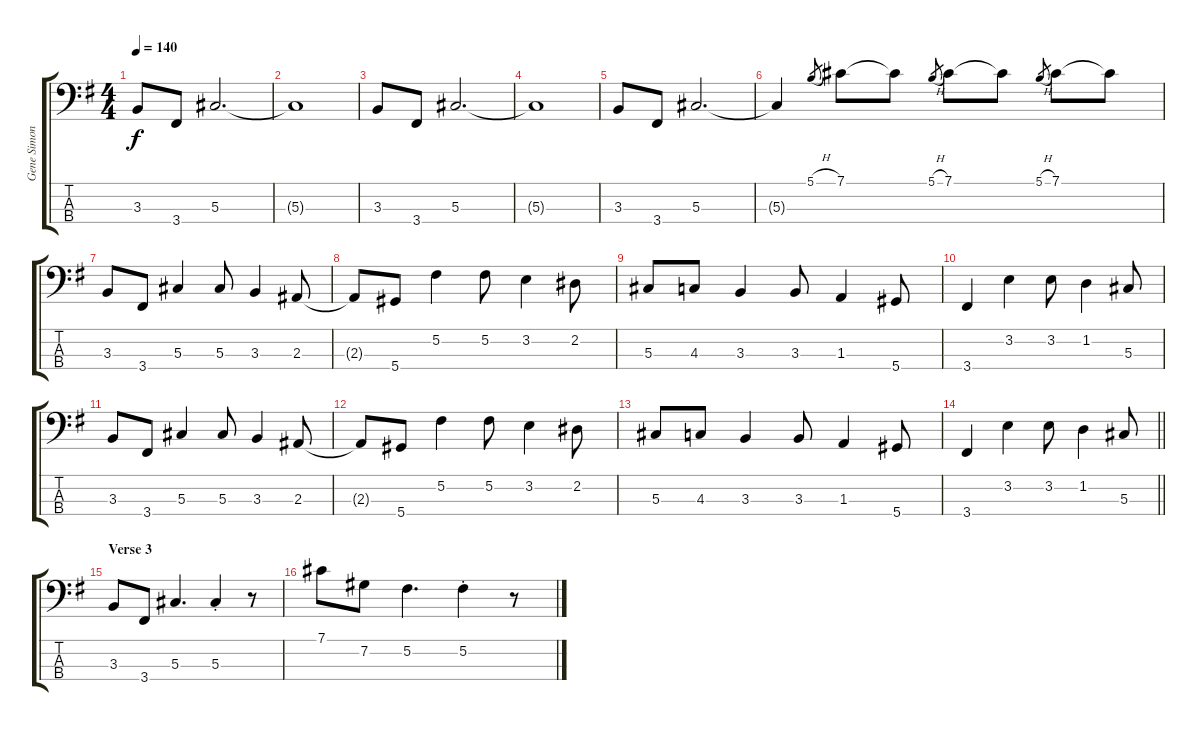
\track ("Gene Simons" "Gene Simon") {instrument electricbasspick}
\staff {score tabs}
\tuning (Gb2 Db2 Ab1 Eb1) {hide}
\ts (4 4)
\tempo 140
\clef f4
\ks g
3.3.8{dy f} 3.4.8 5.3.2{d} |
5.3{t}.1 |
3.3.8 3.4.8 5.3.2{d} |
5.3{t}.1 |
3.3.8 3.4.8 5.3.2{d} |
5.3{t}.4 5.1{h}.8{gr} 7.1.8 7.1{t}.8 5.1{h}.8{gr} 7.1.8 7.1{t}.8 5.1{h}.8{gr} 7.1.8 7.1{t}.8 |
3.3.8 3.4.8 5.3.4 5.3.8 3.3.4 2.3.8 |
2.3{t}.8 5.4.8 5.2.4 5.2.8 3.2.4 2.2.8 |
5.3.8 4.3.8 3.3.4 3.3.8 1.3.4 5.4.8 |
3.4.4 3.2.4 3.2.8 1.2.4 5.3.8 |
3.3.8 3.4.8 5.3.4 5.3.8 3.3.4 2.3.8 |
2.3{t}.8 5.4.8 5.2.4 5.2.8 3.2.4 2.2.8 |
5.3.8 4.3.8 3.3.4 3.3.8 1.3.4 5.4.8 |
\barLineRight lightlight
3.4.4 3.2.4 3.2.8 1.2.4 5.3.8 |
\section ("" "Verse 3")
3.3.8 3.4.8 5.3.4{d} 5.3{st}.4 r.8 |
7.1.8 7.2.8 5.2.4{d} 5.2{st}.4 r.8
